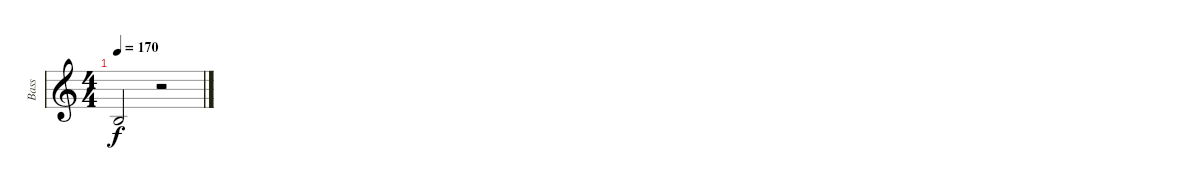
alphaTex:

\track ("Bass" "Bass") {instrument electricbassfinger}
\staff {score}
\tuning (E4 B3 G3 D3 A2 E2) {hide}
\ts (4 4)
\tempo 170
\clef g2
\ks c
2.5{t}.2{dy f} r.2
